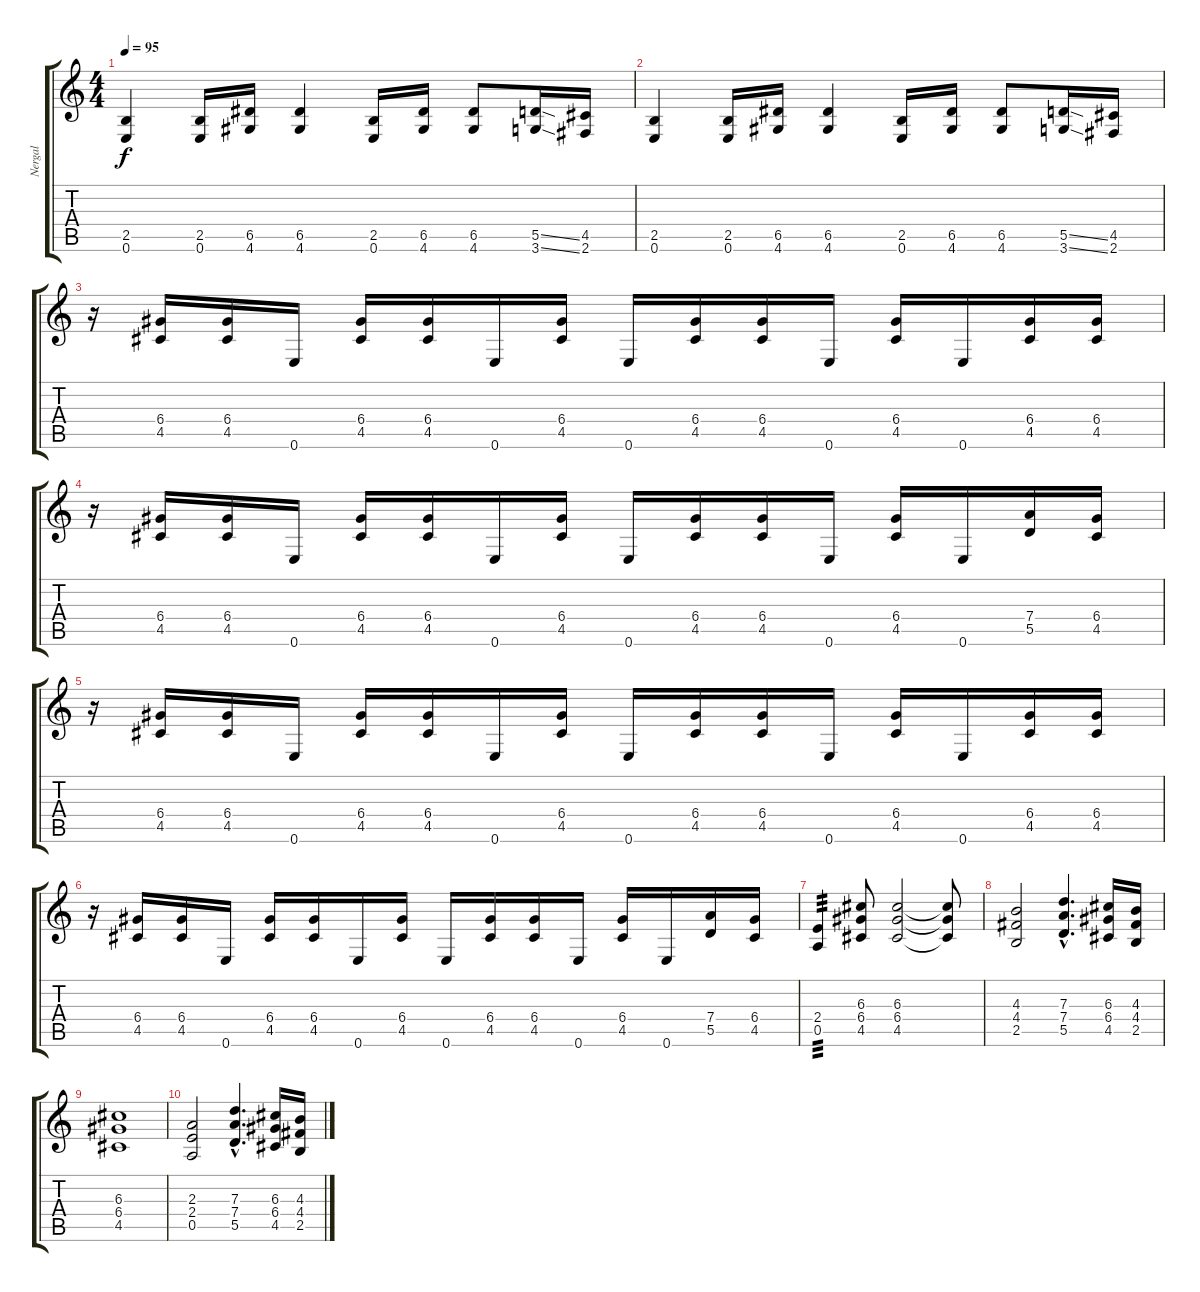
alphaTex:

\track ("Nergal" "Nergal") {instrument distortionguitar}
\staff {score tabs}
\tuning (E4 B3 G3 D3 A2 E2) {hide}
\ts (4 4)
\tempo 95
\clef g2
\ks c
(2.5 0.6).4{dy f} (2.5 0.6).16 (6.5 4.6).16 (6.5 4.6).4 (2.5 0.6).16 (6.5 4.6).16 (6.5 4.6).8 (5.5{ss} 3.6{ss}).16 (4.5 2.6).16 |
(2.5 0.6).4 (2.5 0.6).16 (6.5 4.6).16 (6.5 4.6).4 (2.5 0.6).16 (6.5 4.6).16 (6.5 4.6).8 (5.5{ss} 3.6{ss}).16 (4.5 2.6).16 |
r.16 (6.4 4.5).16 (6.4 4.5).16 0.6.16 (6.4 4.5).16 (6.4 4.5).16 0.6.16 (6.4 4.5).16 0.6.16 (6.4 4.5).16 (6.4 4.5).16 0.6.16 (6.4 4.5).16 0.6.16 (6.4 4.5).16 (6.4 4.5).16 |
r.16 (6.4 4.5).16 (6.4 4.5).16 0.6.16 (6.4 4.5).16 (6.4 4.5).16 0.6.16 (6.4 4.5).16 0.6.16 (6.4 4.5).16 (6.4 4.5).16 0.6.16 (6.4 4.5).16 0.6.16 (7.4 5.5).16 (6.4 4.5).16 |
r.16 (6.4 4.5).16 (6.4 4.5).16 0.6.16 (6.4 4.5).16 (6.4 4.5).16 0.6.16 (6.4 4.5).16 0.6.16 (6.4 4.5).16 (6.4 4.5).16 0.6.16 (6.4 4.5).16 0.6.16 (6.4 4.5).16 (6.4 4.5).16 |
r.16 (6.4 4.5).16 (6.4 4.5).16 0.6.16 (6.4 4.5).16 (6.4 4.5).16 0.6.16 (6.4 4.5).16 0.6.16 (6.4 4.5).16 (6.4 4.5).16 0.6.16 (6.4 4.5).16 0.6.16 (7.4 5.5).16 (6.4 4.5).16 |
(2.4 0.5).4{tp 3} (6.3 6.4 4.5).8 (6.3 6.4 4.5).2 (6.3{t} 6.4{t} 4.5{t}).8 |
(4.3 4.4 2.5).2 (7.3{hac} 7.4{hac} 5.5{hac}).4{d} (6.3 6.4 4.5).16 (4.3 4.4 2.5).16 |
(6.3 6.4 4.5).1 |
(2.3 2.4 0.5).2 (7.3{hac} 7.4{hac} 5.5{hac}).4{d} (6.3 6.4 4.5).16 (4.3 4.4 2.5).16
